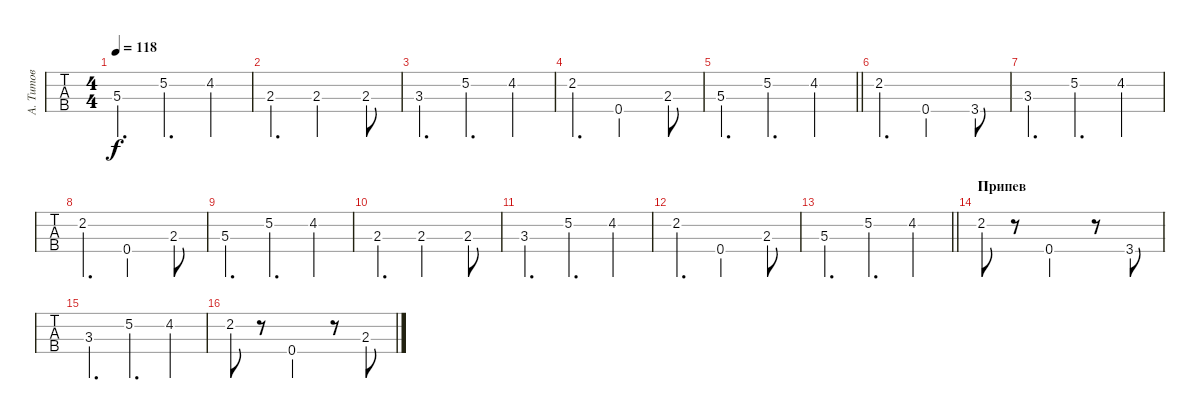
\track ("А. Титов" "А. Титов") {instrument fretlessbass}
\staff {tabs}
\tuning (G2 D2 A1 E1) {hide}
\ts (4 4)
\tempo 118
\clef f4
\ks c
5.3.4{d dy f} 5.2.4{d} 4.2.4 |
2.3.4{d} 2.3.2 2.3.8 |
3.3.4{d} 5.2.4{d} 4.2.4 |
2.2.4{d} 0.4.2 2.3.8 |
\barLineRight lightlight
5.3.4{d} 5.2.4{d} 4.2.4 |
2.2.4{d} 0.4.2 3.4.8 |
3.3.4{d} 5.2.4{d} 4.2.4 |
2.2.4{d} 0.4.2 2.3.8 |
5.3.4{d} 5.2.4{d} 4.2.4 |
2.3.4{d} 2.3.2 2.3.8 |
3.3.4{d} 5.2.4{d} 4.2.4 |
2.2.4{d} 0.4.2 2.3.8 |
\barLineRight lightlight
5.3.4{d} 5.2.4{d} 4.2.4 |
\section ("" "Припев")
2.2.8 r.8 0.4.2 r.8 3.4.8 |
3.3.4{d} 5.2.4{d} 4.2.4 |
2.2.8 r.8 0.4.2 r.8 2.3.8
